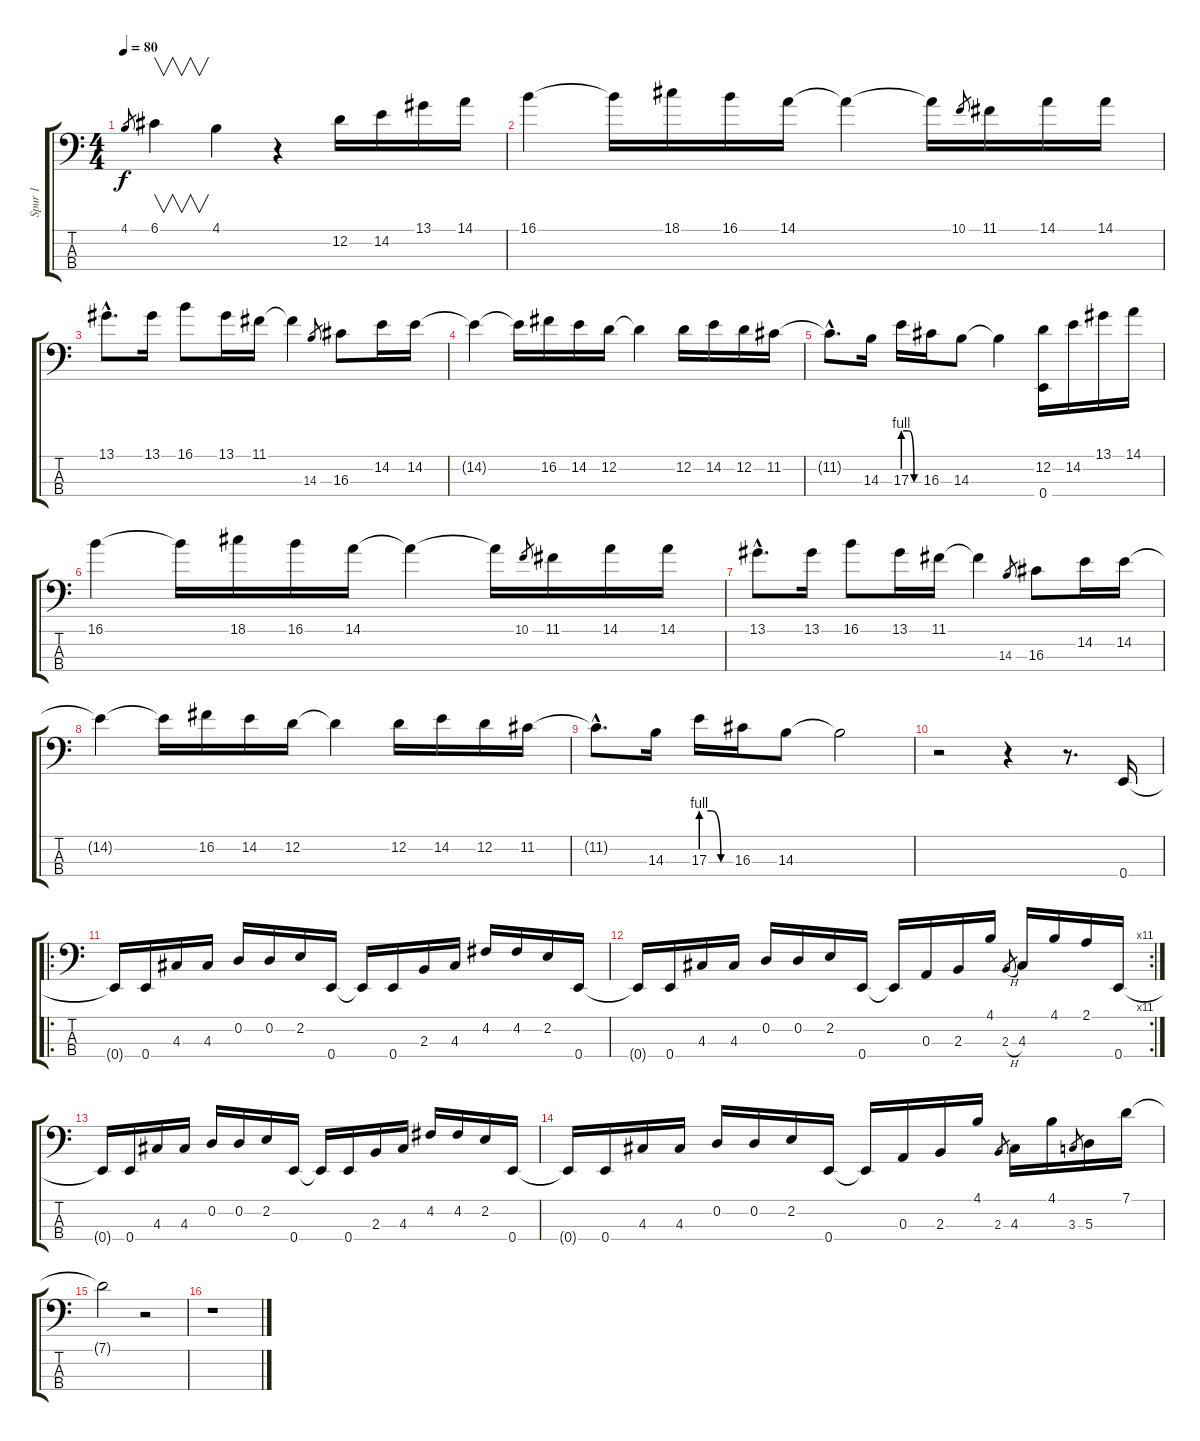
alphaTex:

\track ("Spur 1" "Spur 1") {instrument electricbassfinger}
\staff {score tabs}
\tuning (G2 D2 A1 E1) {hide}
\ts (4 4)
\tempo 80
\clef f4
\ks c
4.1.8{gr dy f} 6.1.4{v} 4.1.4 r.4 12.2.16 14.2.16 13.1.16 14.1.16 |
16.1.4 16.1{t}.16 18.1.16 16.1.16 14.1.16 14.1{t}.4 14.1{t}.16 10.1.8{gr} 11.1.16 14.1.16 14.1.16 |
13.1{hac}.8{d} 13.1.16 16.1.8 13.1.16 11.1.16 11.1{t}.4 14.3.8{gr} 16.3.8 14.2.16 14.2.16 |
14.2{t}.4 14.2{t}.16 16.2.16 14.2.16 12.2.16 12.2{t}.4 12.2.16 14.2.16 12.2.16 11.2.16 |
11.2{hac t}.8{d} 14.3.16 17.3{be (custom 0 4 20 4 40 0 60 0)}.16 16.3.16 14.3.8 14.3{t}.4 (12.2 0.4).16 14.2.16 13.1.16 14.1.16 |
16.1.4 16.1{t}.16 18.1.16 16.1.16 14.1.16 14.1{t}.4 14.1{t}.16 10.1.8{gr} 11.1.16 14.1.16 14.1.16 |
13.1{hac}.8{d} 13.1.16 16.1.8 13.1.16 11.1.16 11.1{t}.4 14.3.8{gr} 16.3.8 14.2.16 14.2.16 |
14.2{t}.4 14.2{t}.16 16.2.16 14.2.16 12.2.16 12.2{t}.4 12.2.16 14.2.16 12.2.16 11.2.16 |
11.2{hac t}.8{d} 14.3.16 17.3{be (custom 0 4 20 4 40 0 60 0)}.16 16.3.16 14.3.8 14.3{t}.2 |
r.2 r.4 r.8{d} 0.4.16 |
\ro
0.4{t}.16 0.4.16 4.3.16 4.3.16 0.2.16 0.2.16 2.2.16 0.4.16 0.4{t}.16 0.4.16 2.3.16 4.3.16 4.2.16 4.2.16 2.2.16 0.4.16 |
\rc 11
0.4{t}.16 0.4.16 4.3.16 4.3.16 0.2.16 0.2.16 2.2.16 0.4.16 0.4{t}.16 0.3.16 2.3.16 4.1.16 2.3{h}.8{gr} 4.3.16 4.1.16 2.1.16 0.4.16 |
0.4{t}.16 0.4.16 4.3.16 4.3.16 0.2.16 0.2.16 2.2.16 0.4.16 0.4{t}.16 0.4.16 2.3.16 4.3.16 4.2.16 4.2.16 2.2.16 0.4.16 |
0.4{t}.16 0.4.16 4.3.16 4.3.16 0.2.16 0.2.16 2.2.16 0.4.16 0.4{t}.16 0.3.16 2.3.16 4.1.16 2.3.8{gr} 4.3.16 4.1.16 3.3.8{gr} 5.3.16 7.1.16 |
7.1{t}.2 r.2 |
r.1
